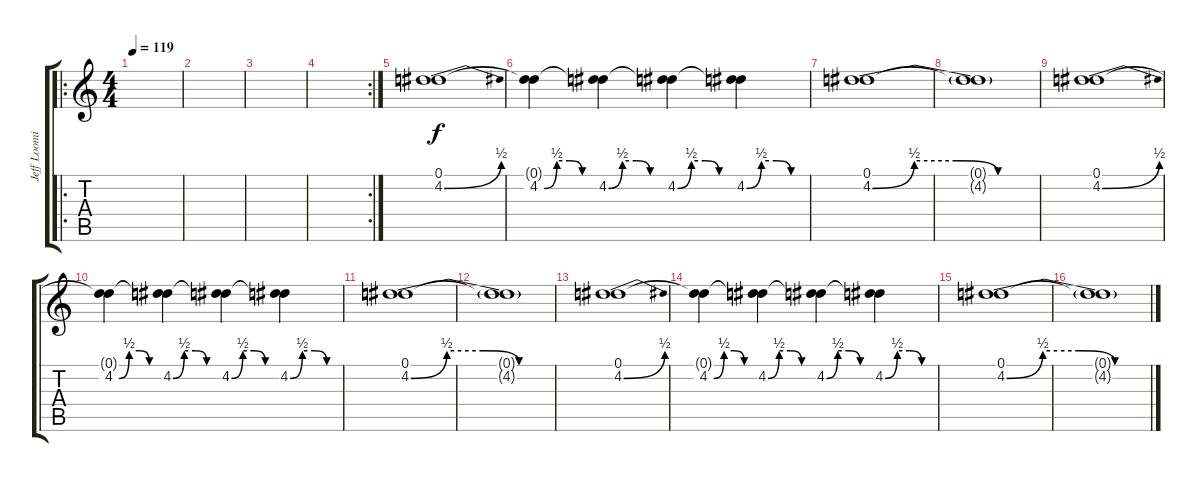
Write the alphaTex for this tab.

\track ("Jeff Loomis Lead" "Jeff Loomi") {instrument distortionguitar}
\staff {score tabs}
\tuning (Eb4 Bb3 Gb3 Db3 Ab2 Eb2) {hide}
\ro
\ts (4 4)
\tempo 119
\clef g2
\ks c
|
|
|
\rc 2
|
(0.1 4.2{be (bend 0 0 60 2)}).1{volume 16 instrument distortionguitar} |
(0.1{t} 4.2{be (custom 0 0 15 2 30 2 45 0 60 0)}).4 (0.1{t} 4.2{be (custom 0 0 15 2 30 2 45 0 60 0)}).4 (0.1{t} 4.2{be (custom 0 0 15 2 30 2 45 0 60 0)}).4 (0.1{t} 4.2{be (custom 0 0 15 2 30 2 45 0 60 0)}).4 |
(0.1 4.2{be (custom 0 0 15 2 30 2 45 0 60 0)}).1 |
(0.1{t} 4.2{t}).1 |
(0.1 4.2{be (bend 0 0 60 2)}).1 |
(0.1{t} 4.2{be (custom 0 0 15 2 30 2 45 0 60 0)}).4 (0.1{t} 4.2{be (custom 0 0 15 2 30 2 45 0 60 0)}).4 (0.1{t} 4.2{be (custom 0 0 15 2 30 2 45 0 60 0)}).4 (0.1{t} 4.2{be (custom 0 0 15 2 30 2 45 0 60 0)}).4 |
(0.1 4.2{be (custom 0 0 15 2 30 2 45 0 60 0)}).1 |
(0.1{t} 4.2{t}).1 |
(0.1 4.2{be (bend 0 0 60 2)}).1 |
(0.1{t} 4.2{be (custom 0 0 15 2 30 2 45 0 60 0)}).4 (0.1{t} 4.2{be (custom 0 0 15 2 30 2 45 0 60 0)}).4 (0.1{t} 4.2{be (custom 0 0 15 2 30 2 45 0 60 0)}).4 (0.1{t} 4.2{be (custom 0 0 15 2 30 2 45 0 60 0)}).4 |
(0.1 4.2{be (custom 0 0 15 2 30 2 45 0 60 0)}).1 |
(0.1{t} 4.2{t}).1
